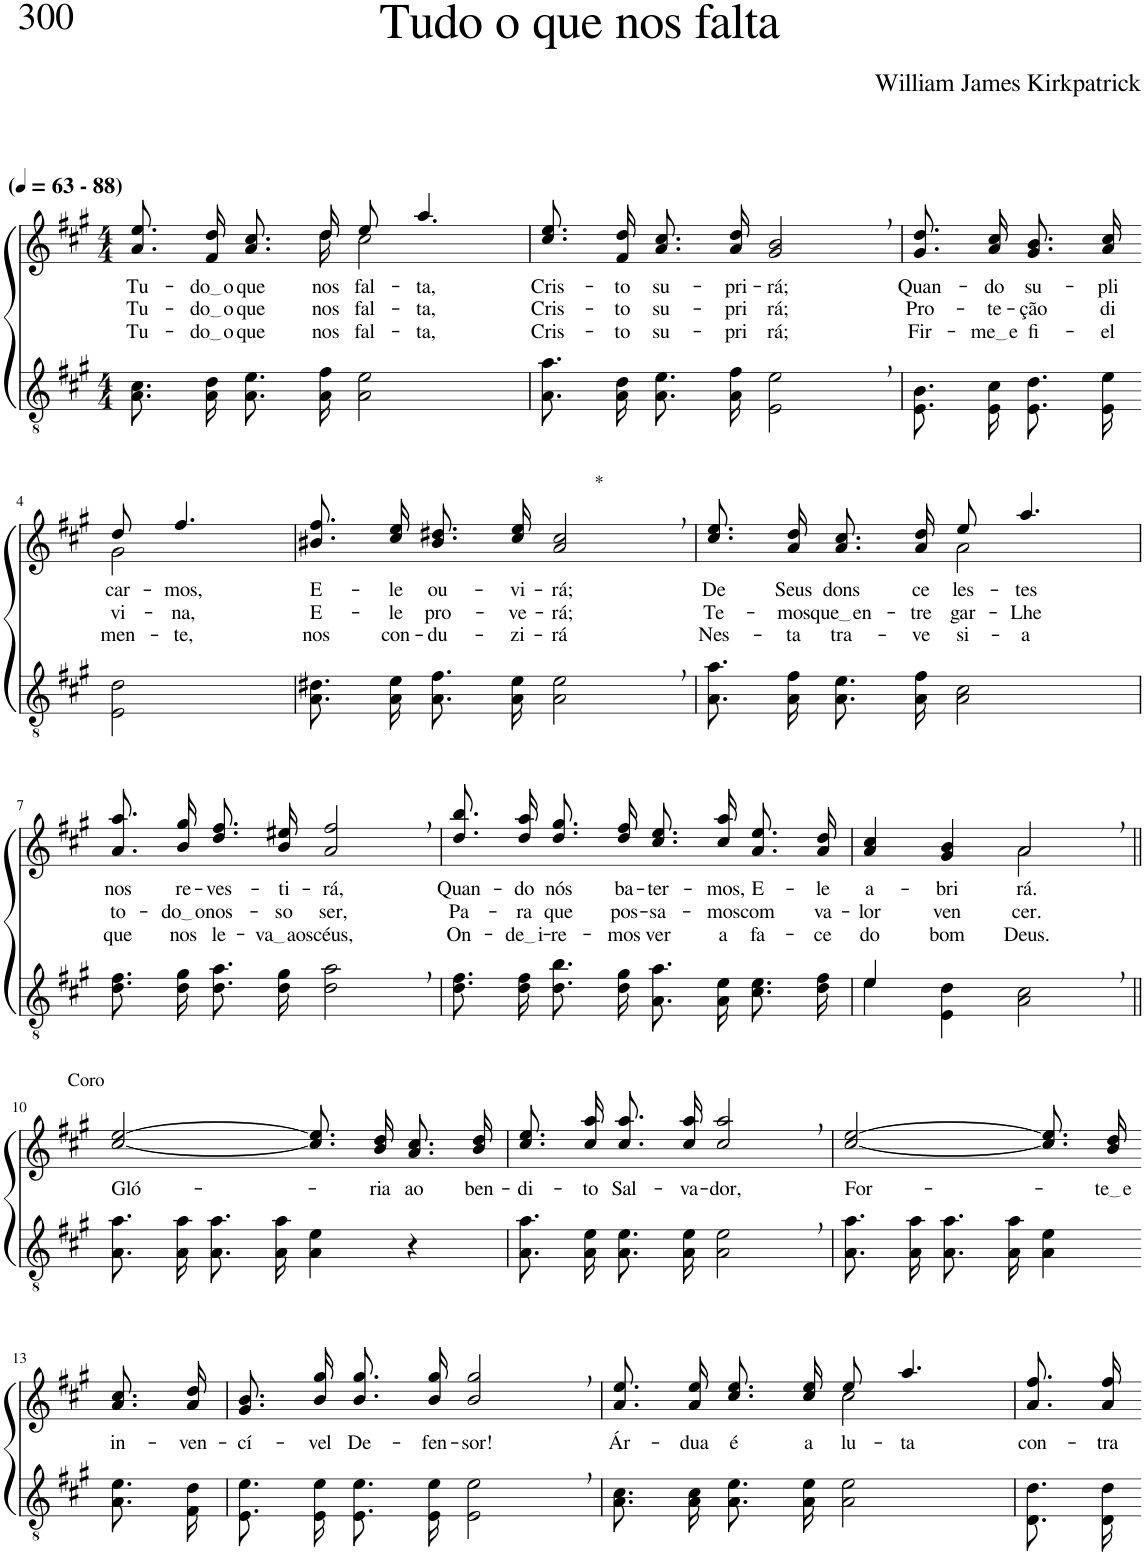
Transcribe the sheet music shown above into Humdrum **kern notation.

**kern	**kern	**text	**text	**text
*part2	*part1	*part1	*part1	*part1
*staff2	*staff1	*staff1	*staff1	*staff1
*I"Parte III e IV	*I"Parte I e II	*	*	*
*clefGv2	*clefG2	*	*	*
*Trd4c7	*Trd4c7	*	*	*
*k[f#c#g#]	*k[f#c#g#]	*	*	*
*M4/4	*M4/4	*	*	*
*MM63	*MM63	*	*	*
=1	=1	=1	=1	=1
*	*^	*	*	*
!	!LO:TX:a:B:t=(	!	!	!	!
!	!LO:TX:a:B:t=- 88)	!	!	!	!
!	!	!	!LO:LY:b	!LO:LY:b	!LO:LY:b
8.A\ 8.c#\L	4..ryy	8.a\ 8.ee\L	Tu-	Tu-	Tu-
!	!	!	!LO:LY:b	!LO:LY:b	!LO:LY:b
16A\ 16d\Jk	.	16f#\ 16dd\Jk	do o	do o	do o
!	!	!	!LO:LY:b	!LO:LY:b	!LO:LY:b
8.A\ 8.e\L	.	8.a\ 8.cc#\L	que	que	que
!	!	!	!LO:LY:b	!LO:LY:b	!LO:LY:b
16A\ 16f#\Jk	16dd\	16dd\Jk	nos	nos	nos
!	!	!	!LO:LY:b	!LO:LY:b	!LO:LY:b
2A\ 2e\	2cc#\	8ee/	fal-	fal-	fal-
!	!	!	!LO:LY:b	!LO:LY:b	!LO:LY:b
.	.	4.aa/	-ta,	-ta,	-ta,
=2	=2	=2	=2	=2	=2
!	!	!	!LO:LY:b	!LO:LY:b	!LO:LY:b
*	*v	*v	*	*	*
8.A\ 8.a\L	8.cc#\ 8.ee\L	Cris-	Cris-	Cris-
!	!	!LO:LY:b	!LO:LY:b	!LO:LY:b
16A\ 16d\Jk	16f#\ 16dd\Jk	-to	-to	-to
!	!	!LO:LY:b	!LO:LY:b	!LO:LY:b
8.A\ 8.e\L	8.a\ 8.cc#\L	su-	su-	su-
!	!	!LO:LY:b	!LO:LY:b	!LO:LY:b
16A\ 16f#\Jk	16a\ 16dd\Jk	-pri-	-pri	-pri
!	!	!LO:LY:b	!LO:LY:b	!LO:LY:b
2E\, 2e\,	2g#/, 2b/,	-rá;	rá;	rá;
=3	=3	=3	=3	=3
!	!	!LO:LY:b	!LO:LY:b	!LO:LY:b
8.E/ 8.B/L	8.g#/ 8.dd/L	Quan-	Pro-	Fir-
!	!	!LO:LY:b	!LO:LY:b	!LO:LY:b
16E/ 16c#/Jk	16a/ 16cc#/Jk	-do	-te-	me e
!	!	!LO:LY:b	!LO:LY:b	!LO:LY:b
8.E/ 8.d/L	8.g#/ 8.b/L	su-	-ção	fi-
!	!	!LO:LY:b	!LO:LY:b	!LO:LY:b
16E/ 16e/Jk	16a/ 16cc#/Jk	-pli-	di-	-el-
!!LO:LB:g=z
=4-	=4-	=4-	=4-	=4-
*	*^	*	*	*
!	!	!	!LO:LY:b	!LO:LY:b	!LO:LY:b
2E\ 2d\	8dd/	2g#\	-car-	-vi-	-men-
!	!	!	!LO:LY:b	!LO:LY:b	!LO:LY:b
.	4.ff#/	.	-mos,	-na,	-te,
*	*v	*v	*	*	*
=5	=5	=5	=5	=5
!	!	!LO:LY:b	!LO:LY:b	!LO:LY:b
8.A\ 8.d#X\L	8.b#X\ 8.ff#\L	E-	E-	nos
!	!	!LO:LY:b	!LO:LY:b	!LO:LY:b
16A\ 16e\Jk	16cc#\ 16ee\Jk	-le	-le	con-
!	!	!LO:LY:b	!LO:LY:b	!LO:LY:b
8.A\ 8.f#\L	8.b#\ 8.dd#X\L	ou-	pro-	-du-
!	!	!LO:LY:b	!LO:LY:b	!LO:LY:b
16A\ 16e\Jk	16cc#\ 16ee\Jk	-vi-	-ve-	-zi-
!	!LO:TX:a:t=*	!	!	!
!	!	!LO:LY:b	!LO:LY:b	!LO:LY:b
2A\, 2e\,	2a/, 2cc#/,	-rá;	-rá;	-rá
=6	=6	=6	=6	=6
!	!	!LO:LY:b	!LO:LY:b	!LO:LY:b
*	*^	*	*	*
8.A\ 8.a\L	8.cc#\ 8.ee\L	2ryy	De	Te-	Nes-
!	!	!	!LO:LY:b	!LO:LY:b	!LO:LY:b
16A\ 16f#\Jk	16a\ 16dd\Jk	.	Seus	-mos	-ta
!	!	!	!LO:LY:b	!LO:LY:b	!LO:LY:b
8.A\ 8.e\L	8.a\ 8.cc#\L	.	dons	que en	tra-
!	!	!	!LO:LY:b	!LO:LY:b	!LO:LY:b
16A\ 16f#\Jk	16a\ 16dd\Jk	.	ce-	-tre-	-ve-
!	!	!	!LO:LY:b	!LO:LY:b	!LO:LY:b
2A\ 2c#\	8ee/	2a\	-les-	-gar-	-si-
!	!	!	!LO:LY:b	!LO:LY:b	!LO:LY:b
.	4.aa/	.	-tes	-Lhe	-a
*	*v	*v	*	*	*
!!LO:LB:g=z
=7	=7	=7	=7	=7
!	!	!LO:LY:b	!LO:LY:b	!LO:LY:b
8.d\ 8.f#\L	8.a\ 8.aa\L	nos	to-	que
!	!	!LO:LY:b	!LO:LY:b	!LO:LY:b
16d\ 16g#\Jk	16b\ 16gg#\Jk	re-	do o	nos
!	!	!LO:LY:b	!LO:LY:b	!LO:LY:b
8.d\ 8.a\L	8.dd\ 8.ff#\L	-ves-	nos-	le-
!	!	!LO:LY:b	!LO:LY:b	!LO:LY:b
16d\ 16g#\Jk	16b\ 16ee#X\Jk	-ti-	-so	va aos
!	!	!LO:LY:b	!LO:LY:b	!LO:LY:b
2d\, 2a\,	2a/, 2ff#/,	-rá,	ser,	céus,
=8	=8	=8	=8	=8
!	!	!LO:LY:b	!LO:LY:b	!LO:LY:b
8.d\ 8.f#\L	8.dd\ 8.bb\L	Quan-	Pa-	On-
!	!	!LO:LY:b	!LO:LY:b	!LO:LY:b
16d\ 16f#\Jk	16dd\ 16aa\Jk	-do	-ra	de i
!	!	!LO:LY:b	!LO:LY:b	!LO:LY:b
8.d\ 8.b\L	8.dd\ 8.gg#\L	nós	que	-re-
!	!	!LO:LY:b	!LO:LY:b	!LO:LY:b
16d\ 16g#\Jk	16dd\ 16ff#\Jk	ba-	pos-	-mos
!	!	!LO:LY:b	!LO:LY:b	!LO:LY:b
8.A\ 8.a\L	8.cc#\ 8.ee\L	-ter-	-sa-	ver
!	!	!LO:LY:b	!LO:LY:b	!LO:LY:b
16A\ 16e\Jk	16cc#\ 16aa\Jk	-mos,	-mos	a
!	!	!LO:LY:b	!LO:LY:b	!LO:LY:b
8.c#\ 8.e\L	8.a\ 8.ee\L	E-	com	fa-
!	!	!LO:LY:b	!LO:LY:b	!LO:LY:b
16d\ 16f#\Jk	16a\ 16dd\Jk	-le	va-	-ce
=9	=9	=9	=9	=9
*^	*	*	*	*
!	!	!	!LO:LY:b	!LO:LY:b	!LO:LY:b
*	*	*^	*	*	*
4e/	4e\	4a/ 4cc#/	2ryy	a-	-lor	do
!	!	!	!	!LO:LY:b	!LO:LY:b	!LO:LY:b
2.ryy	4E\ 4d\	4g#/ 4b/	.	-bri-	ven-	bom
!	!	!	!	!LO:LY:b	!LO:LY:b	!LO:LY:b
.	2A\ 2c#\	2a,/	2a\	-rá.	-cer.	Deus.
!!LO:LB:g=z
=10||	=10||	=10||	=10||	=10||	=10||	=10||
!	!	!LO:TX:a:t=Coro	!	!	!	!
!	!	!	!	!LO:LY:b	!	!
*v	*v	*	*	*	*	*
*	*v	*v	*	*	*
8.A\ 8.a\L	[2cc#/ [2ee/	Gló-	.	.
16A\ 16a\Jk	.	.	.	.
8.A\ 8.a\L	.	.	.	.
16A\ 16a\Jk	.	.	.	.
4A\ 4e\	8.cc#]\ 8.ee]\L	.	.	.
!	!	!LO:LY:b	!	!
.	16b\ 16dd\Jk	-ria	.	.
!	!	!LO:LY:b	!	!
4r	8.a\ 8.cc#\L	ao	.	.
!	!	!LO:LY:b	!	!
.	16b\ 16dd\Jk	ben-	.	.
=11	=11	=11	=11	=11
!	!	!LO:LY:b	!	!
8.A\ 8.a\L	8.cc#\ 8.ee\L	-di-	.	.
!	!	!LO:LY:b	!	!
16A\ 16e\Jk	16cc#\ 16aa\Jk	-to	.	.
!	!	!LO:LY:b	!	!
8.A\ 8.e\L	8.cc#\ 8.aa\L	Sal-	.	.
!	!	!LO:LY:b	!	!
16A\ 16e\Jk	16cc#\ 16aa\Jk	-va-	.	.
!	!	!LO:LY:b	!	!
2A\, 2e\,	2cc#/, 2aa/,	-dor,	.	.
=12	=12	=12	=12	=12
!	!	!LO:LY:b	!	!
8.A\ 8.a\L	[2cc#/ [2ee/	For-	.	.
16A\ 16a\Jk	.	.	.	.
8.A\ 8.a\L	.	.	.	.
16A\ 16a\Jk	.	.	.	.
4A\ 4e\	8.cc#]\ 8.ee]\L	.	.	.
!	!	!LO:LY:b	!	!
.	16b\ 16dd\Jk	te e	.	.
!!LO:LB:g=z
=13-	=13-	=13-	=13-	=13-
!	!	!LO:LY:b	!	!
8.A\ 8.e\L	8.a\ 8.cc#\L	in-	.	.
!	!	!LO:LY:b	!	!
16F#\ 16d\Jk	16a\ 16dd\Jk	-ven-	.	.
=14	=14	=14	=14	=14
!	!	!LO:LY:b	!	!
8.E/ 8.e/L	8.g#\ 8.b\L	-cí-	.	.
!	!	!LO:LY:b	!	!
16E/ 16e/Jk	16b\ 16gg#\Jk	-vel	.	.
!	!	!LO:LY:b	!	!
8.E/ 8.e/L	8.b\ 8.gg#\L	De-	.	.
!	!	!LO:LY:b	!	!
16E/ 16e/Jk	16b\ 16gg#\Jk	-fen-	.	.
!	!	!LO:LY:b	!	!
2E\, 2e\,	2b/, 2gg#/,	-sor!	.	.
=15	=15	=15	=15	=15
!	!	!LO:LY:b	!	!
*	*^	*	*	*
8.A\ 8.c#\L	8.a\ 8.ee\L	2ryy	Ár-	.	.
!	!	!	!LO:LY:b	!	!
16A\ 16c#\Jk	16a\ 16ee\Jk	.	-dua	.	.
!	!	!	!LO:LY:b	!	!
8.A\ 8.e\L	8.cc#\ 8.ee\L	.	é	.	.
!	!	!	!LO:LY:b	!	!
16A\ 16e\Jk	16cc#\ 16ee\Jk	.	a	.	.
!	!	!	!LO:LY:b	!	!
2A\ 2e\	8ee/	2cc#\	lu-	.	.
!	!	!	!LO:LY:b	!	!
.	4.aa/	.	-ta	.	.
*	*v	*v	*	*	*
=16	=16	=16	=16	=16
!	!	!LO:LY:b	!	!
8.D/ 8.d/L	8.a\ 8.ff#\L	con-	.	.
!	!	!LO:LY:b	!	!
16D/ 16d/Jk	16a\ 16ff#\Jk	-tra	.	.
=-	=-	=-	=-	=-
*-	*-	*-	*-	*-
